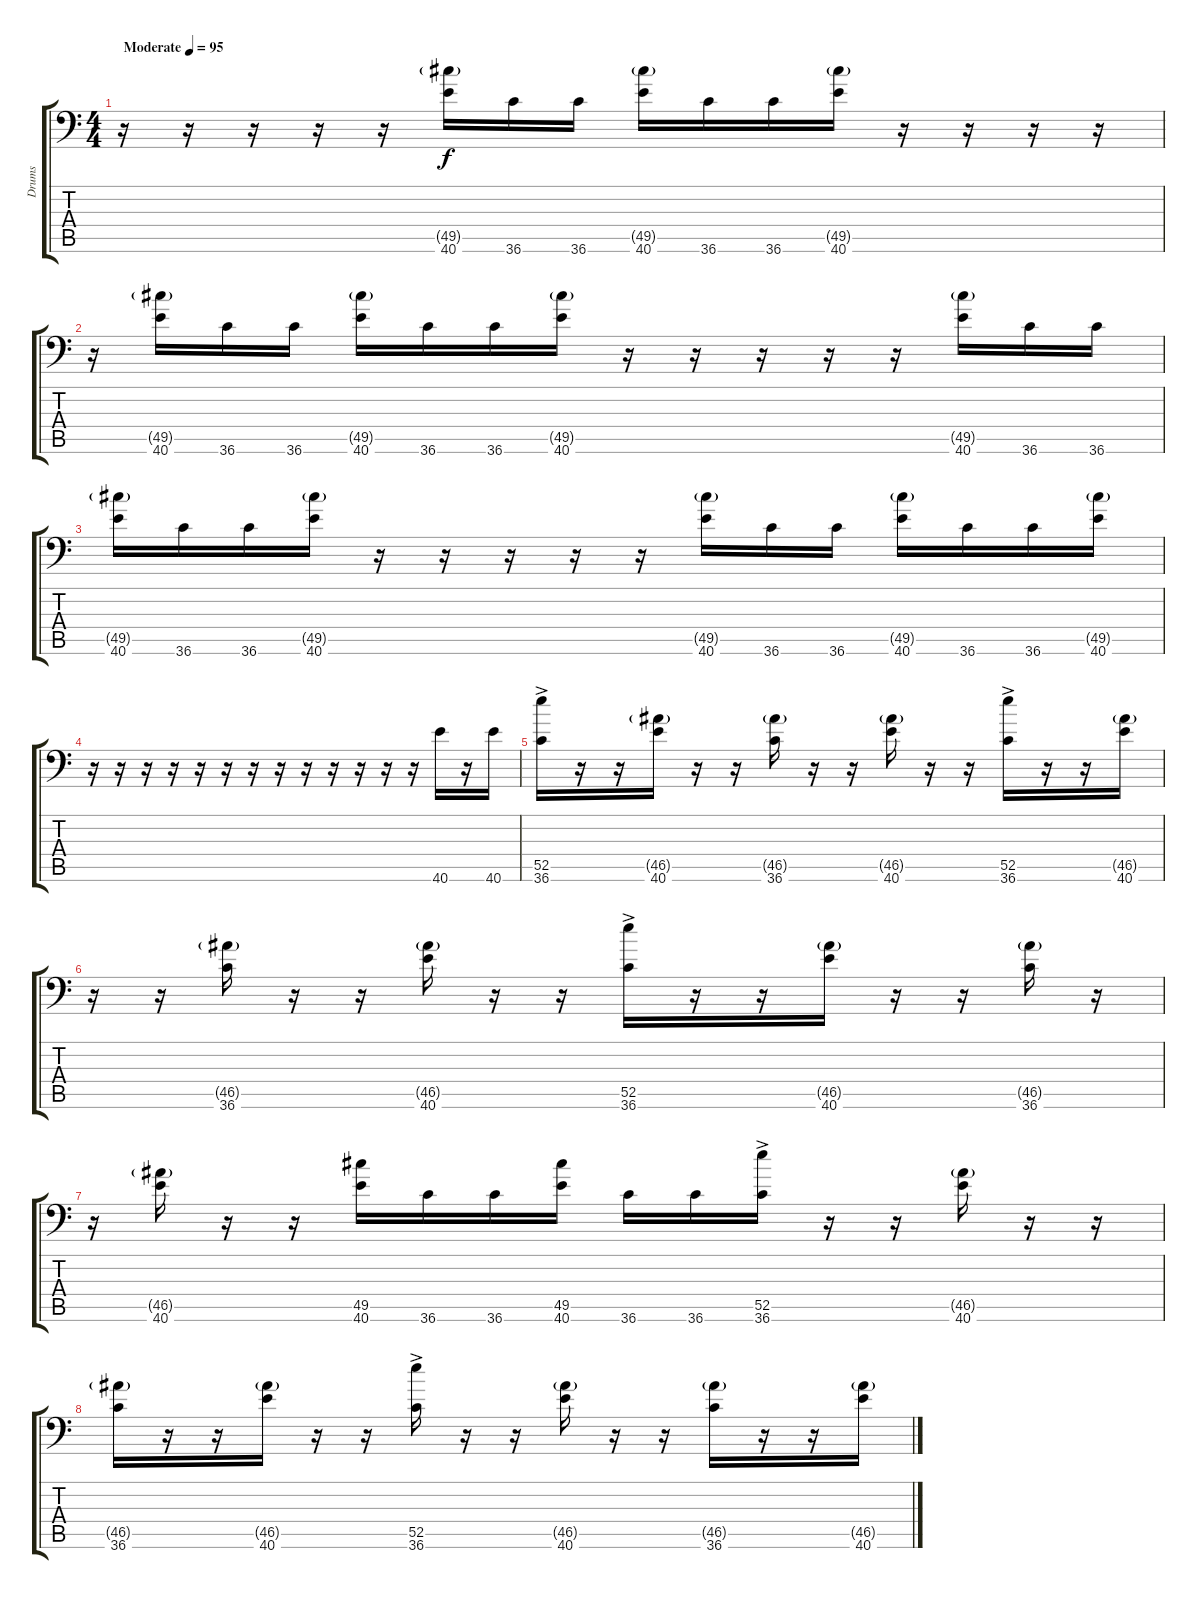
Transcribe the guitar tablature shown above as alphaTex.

\track ("Drums" "Drums") {instrument acousticgrandpiano}
\staff {score tabs}
\tuning (C-1 C-1 C-1 C-1 C-1 C-1) {hide}
\ts (4 4)
\tempo (95 "Moderate")
\clef f4
\ks c
r.16{dy f instrument acousticgrandpiano} r.16 r.16 r.16 r.16 (49.5{g} 40.6).16 36.6.16 36.6.16 (49.5{g} 40.6).16 36.6.16 36.6.16 (49.5{g} 40.6).16 r.16 r.16 r.16 r.16 |
r.16 (49.5{g} 40.6).16 36.6.16 36.6.16 (49.5{g} 40.6).16 36.6.16 36.6.16 (49.5{g} 40.6).16 r.16 r.16 r.16 r.16 r.16 (49.5{g} 40.6).16 36.6.16 36.6.16 |
(49.5{g} 40.6).16 36.6.16 36.6.16 (49.5{g} 40.6).16 r.16 r.16 r.16 r.16 r.16 (49.5{g} 40.6).16 36.6.16 36.6.16 (49.5{g} 40.6).16 36.6.16 36.6.16 (49.5{g} 40.6).16 |
r.16 r.16 r.16 r.16 r.16 r.16 r.16 r.16 r.16 r.16 r.16 r.16 r.16 40.6.16 r.16 40.6.16 |
(52.5{ac} 36.6).16 r.16 r.16 (46.5{g} 40.6).16 r.16 r.16 (46.5{g} 36.6).16 r.16 r.16 (46.5{g} 40.6).16 r.16 r.16 (52.5{ac} 36.6).16 r.16 r.16 (46.5{g} 40.6).16 |
r.16 r.16 (46.5{g} 36.6).16 r.16 r.16 (46.5{g} 40.6).16 r.16 r.16 (52.5{ac} 36.6).16 r.16 r.16 (46.5{g} 40.6).16 r.16 r.16 (46.5{g} 36.6).16 r.16 |
r.16 (46.5{g} 40.6).16 r.16 r.16 (49.5 40.6).16 36.6.16 36.6.16 (49.5 40.6).16 36.6.16 36.6.16 (52.5{ac} 36.6).16 r.16 r.16 (46.5{g} 40.6).16 r.16 r.16 |
(46.5{g} 36.6).16 r.16 r.16 (46.5{g} 40.6).16 r.16 r.16 (52.5{ac} 36.6).16 r.16 r.16 (46.5{g} 40.6).16 r.16 r.16 (46.5{g} 36.6).16 r.16 r.16 (46.5{g} 40.6).16
